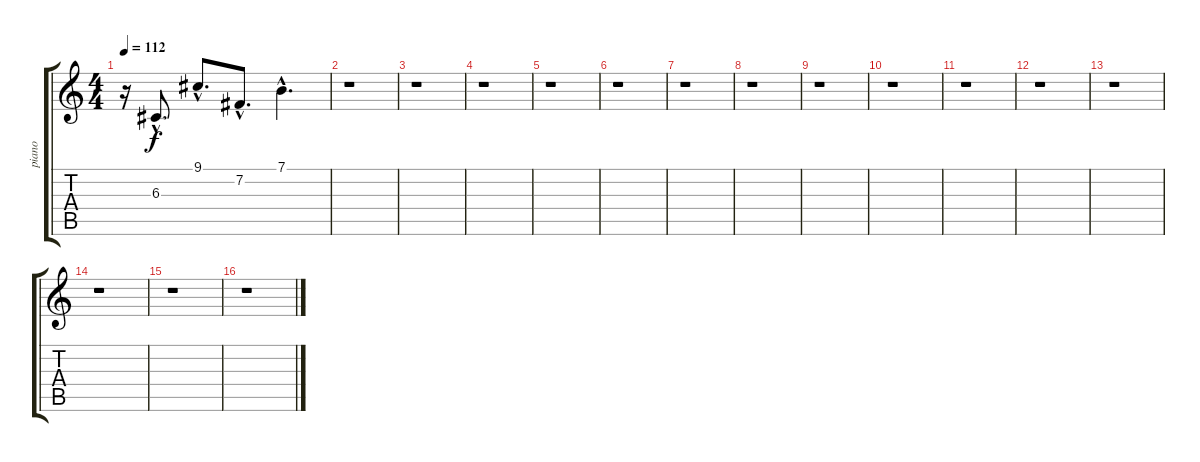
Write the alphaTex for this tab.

\track ("piano" "piano") {instrument honkytonkpiano}
\staff {score tabs}
\tuning (E4 B3 G3 D3 A2 E2) {hide}
\ts (4 4)
\tempo 112
\clef g2
\ks c
r.16{dy f} 6.3{hac}.8{d balance 16} 9.1{hac}.8{d} 7.2{hac}.8{d} 7.1{hac}.4{d} |
r.1 |
r.1 |
r.1 |
r.1 |
r.1 |
r.1 |
r.1 |
r.1 |
r.1 |
r.1 |
r.1 |
r.1 |
r.1 |
r.1 |
r.1
